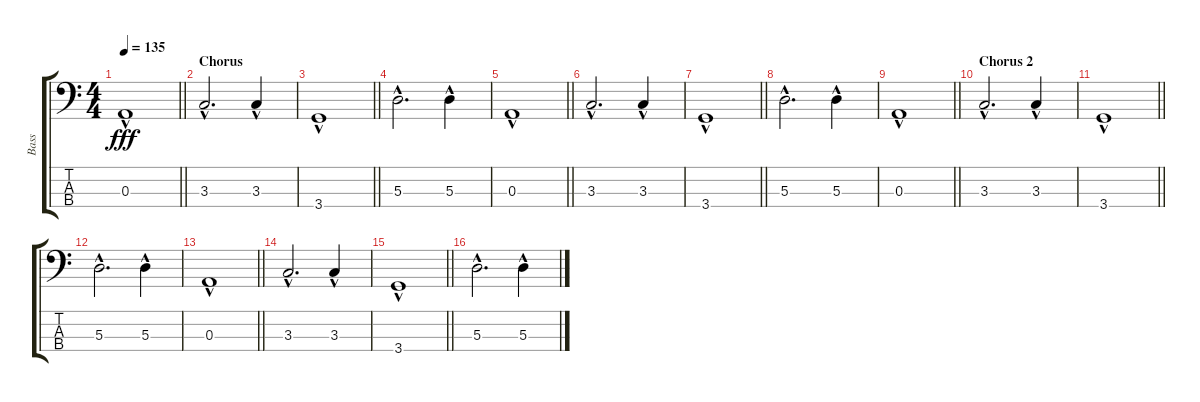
\track ("Bass" "Bass") {instrument electricbassfinger}
\staff {score tabs}
\tuning (G2 D2 A1 E1) {hide}
\ts (4 4)
\tempo 135
\clef f4
\barLineRight lightlight
\ks c
0.3{hac}.1{dy fff} |
\section ("" "Chorus")
3.3{hac}.2{d} 3.3{hac}.4 |
\barLineRight lightlight
3.4{hac}.1 |
5.3{hac}.2{d} 5.3{hac}.4 |
\barLineRight lightlight
0.3{hac}.1 |
3.3{hac}.2{d} 3.3{hac}.4 |
\barLineRight lightlight
3.4{hac}.1 |
5.3{hac}.2{d} 5.3{hac}.4 |
\barLineRight lightlight
0.3{hac}.1 |
\section ("" "Chorus 2")
3.3{hac}.2{d} 3.3{hac}.4 |
\barLineRight lightlight
3.4{hac}.1 |
5.3{hac}.2{d} 5.3{hac}.4 |
\barLineRight lightlight
0.3{hac}.1 |
3.3{hac}.2{d} 3.3{hac}.4 |
\barLineRight lightlight
3.4{hac}.1 |
5.3{hac}.2{d} 5.3{hac}.4
